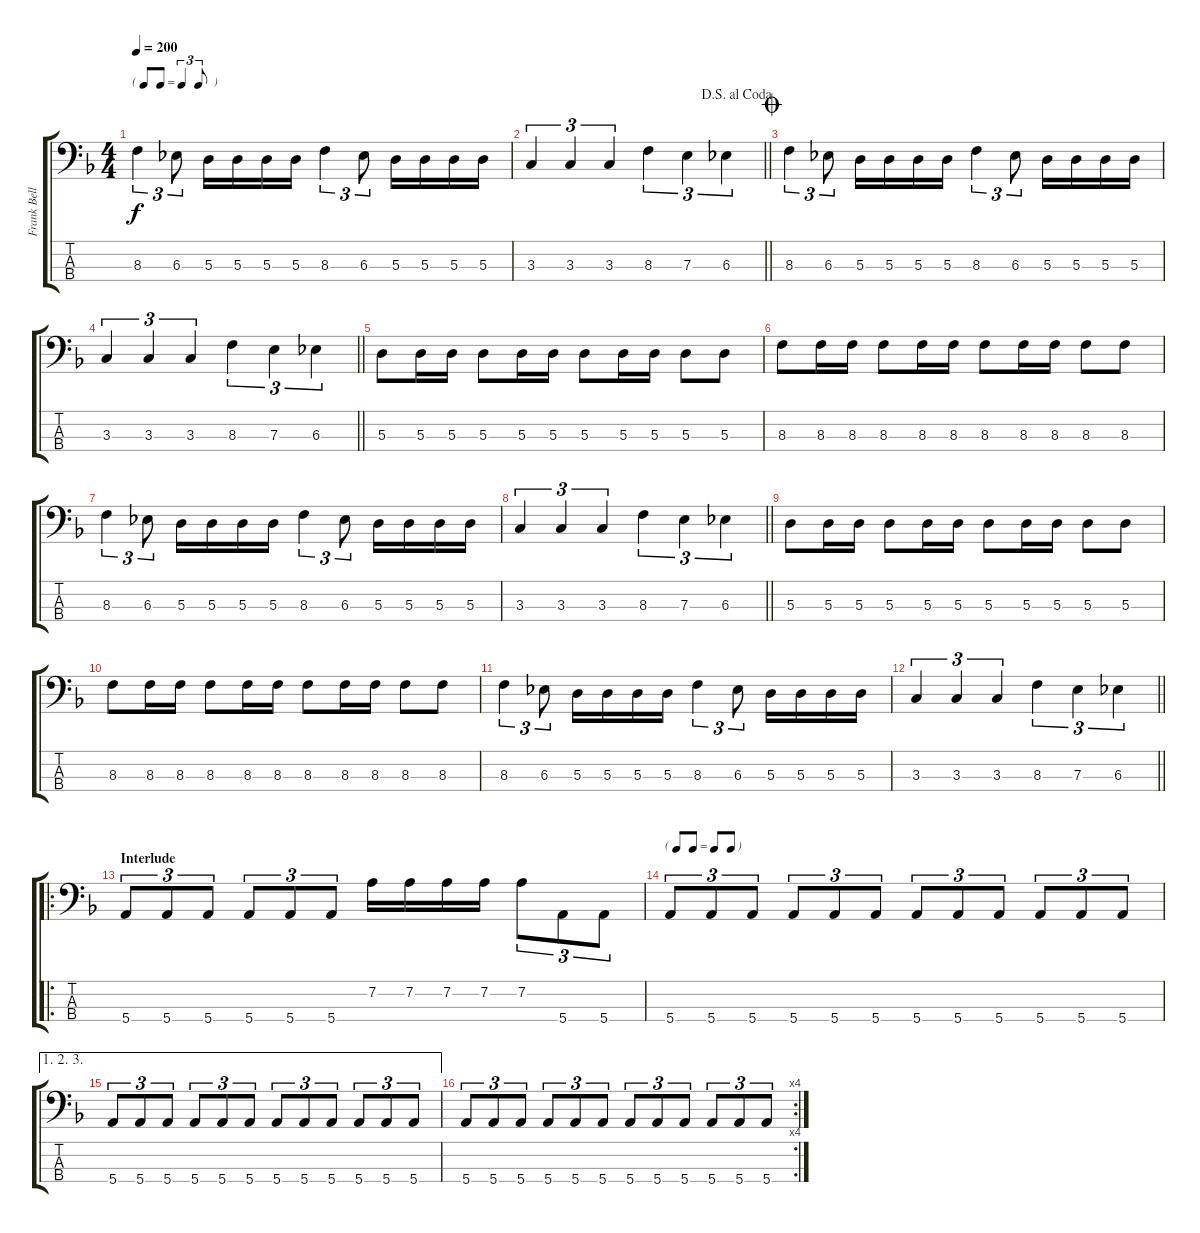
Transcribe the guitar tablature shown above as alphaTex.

\track ("Frank Bello" "Frank Bell") {instrument electricbassfinger}
\staff {score tabs}
\tuning (G2 D2 A1 E1) {hide}
\ts (4 4)
\tf triplet8th
\tempo 200
\clef f4
\ks f
8.3.4{tu (3 2) dy f} 6.3.8{tu (3 2)} 5.3.16 5.3.16 5.3.16 5.3.16 8.3.4{tu (3 2)} 6.3.8{tu (3 2)} 5.3.16 5.3.16 5.3.16 5.3.16 |
\jump dalsegnoalcoda
\barLineRight lightlight
3.3.4{tu (3 2)} 3.3.4{tu (3 2)} 3.3.4{tu (3 2)} 8.3.4{tu (3 2)} 7.3.4{tu (3 2)} 6.3.4{tu (3 2)} |
\jump coda
8.3.4{tu (3 2)} 6.3.8{tu (3 2)} 5.3.16 5.3.16 5.3.16 5.3.16 8.3.4{tu (3 2)} 6.3.8{tu (3 2)} 5.3.16 5.3.16 5.3.16 5.3.16 |
\barLineRight lightlight
3.3.4{tu (3 2)} 3.3.4{tu (3 2)} 3.3.4{tu (3 2)} 8.3.4{tu (3 2)} 7.3.4{tu (3 2)} 6.3.4{tu (3 2)} |
5.3.8 5.3.16 5.3.16 5.3.8 5.3.16 5.3.16 5.3.8 5.3.16 5.3.16 5.3.8 5.3.8 |
8.3.8 8.3.16 8.3.16 8.3.8 8.3.16 8.3.16 8.3.8 8.3.16 8.3.16 8.3.8 8.3.8 |
8.3.4{tu (3 2)} 6.3.8{tu (3 2)} 5.3.16 5.3.16 5.3.16 5.3.16 8.3.4{tu (3 2)} 6.3.8{tu (3 2)} 5.3.16 5.3.16 5.3.16 5.3.16 |
\barLineRight lightlight
3.3.4{tu (3 2)} 3.3.4{tu (3 2)} 3.3.4{tu (3 2)} 8.3.4{tu (3 2)} 7.3.4{tu (3 2)} 6.3.4{tu (3 2)} |
5.3.8 5.3.16 5.3.16 5.3.8 5.3.16 5.3.16 5.3.8 5.3.16 5.3.16 5.3.8 5.3.8 |
8.3.8 8.3.16 8.3.16 8.3.8 8.3.16 8.3.16 8.3.8 8.3.16 8.3.16 8.3.8 8.3.8 |
8.3.4{tu (3 2)} 6.3.8{tu (3 2)} 5.3.16 5.3.16 5.3.16 5.3.16 8.3.4{tu (3 2)} 6.3.8{tu (3 2)} 5.3.16 5.3.16 5.3.16 5.3.16 |
\barLineRight lightlight
3.3.4{tu (3 2)} 3.3.4{tu (3 2)} 3.3.4{tu (3 2)} 8.3.4{tu (3 2)} 7.3.4{tu (3 2)} 6.3.4{tu (3 2)} |
\ro
\section ("" "Interlude")
5.4.8{tu (3 2)} 5.4.8{tu (3 2)} 5.4.8{tu (3 2)} 5.4.8{tu (3 2)} 5.4.8{tu (3 2)} 5.4.8{tu (3 2)} 7.2.16 7.2.16 7.2.16 7.2.16 7.2.8{tu (3 2)} 5.4.8{tu (3 2)} 5.4.8{tu (3 2)} |
\tf none
5.4.8{tu (3 2)} 5.4.8{tu (3 2)} 5.4.8{tu (3 2)} 5.4.8{tu (3 2)} 5.4.8{tu (3 2)} 5.4.8{tu (3 2)} 5.4.8{tu (3 2)} 5.4.8{tu (3 2)} 5.4.8{tu (3 2)} 5.4.8{tu (3 2)} 5.4.8{tu (3 2)} 5.4.8{tu (3 2)} |
\ae (1 2 3)
5.4.8{tu (3 2)} 5.4.8{tu (3 2)} 5.4.8{tu (3 2)} 5.4.8{tu (3 2)} 5.4.8{tu (3 2)} 5.4.8{tu (3 2)} 5.4.8{tu (3 2)} 5.4.8{tu (3 2)} 5.4.8{tu (3 2)} 5.4.8{tu (3 2)} 5.4.8{tu (3 2)} 5.4.8{tu (3 2)} |
\rc 4
5.4.8{tu (3 2)} 5.4.8{tu (3 2)} 5.4.8{tu (3 2)} 5.4.8{tu (3 2)} 5.4.8{tu (3 2)} 5.4.8{tu (3 2)} 5.4.8{tu (3 2)} 5.4.8{tu (3 2)} 5.4.8{tu (3 2)} 5.4.8{tu (3 2)} 5.4.8{tu (3 2)} 5.4.8{tu (3 2)}
